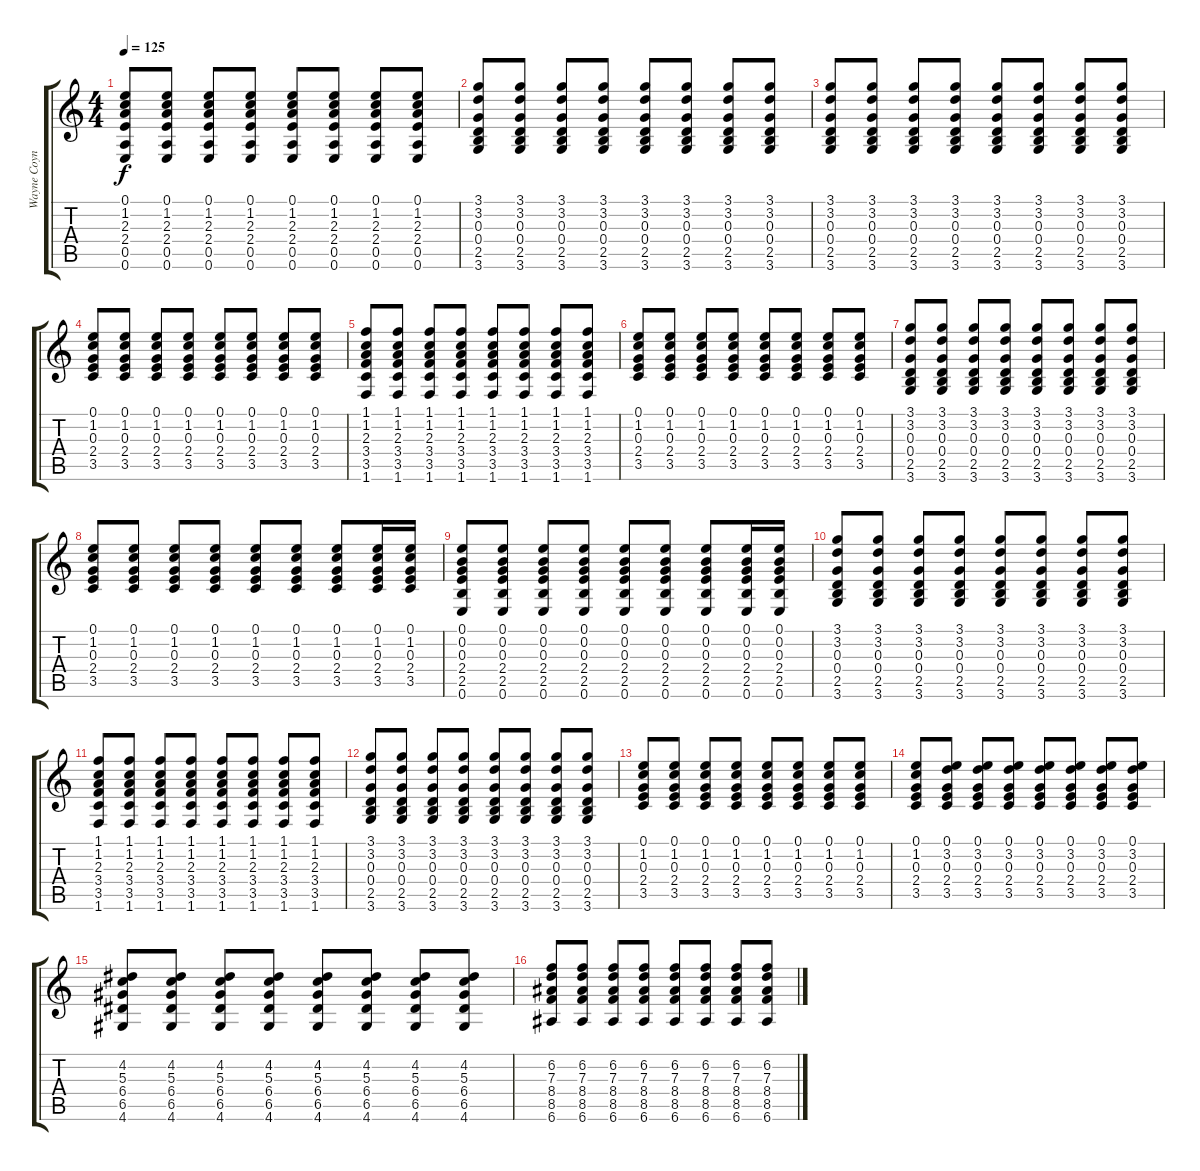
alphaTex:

\track ("Wayne Coyne (Guitar Right)" "Wayne Coyn") {instrument acousticguitarsteel}
\staff {score tabs}
\tuning (E4 B3 G3 D3 A2 E2) {hide}
\ts (4 4)
\tempo 125
\clef g2
\ks c
(0.1 1.2 2.3 2.4 0.5 0.6).8{dy f} (0.1 1.2 2.3 2.4 0.5 0.6).8 (0.1 1.2 2.3 2.4 0.5 0.6).8 (0.1 1.2 2.3 2.4 0.5 0.6).8 (0.1 1.2 2.3 2.4 0.5 0.6).8 (0.1 1.2 2.3 2.4 0.5 0.6).8 (0.1 1.2 2.3 2.4 0.5 0.6).8 (0.1 1.2 2.3 2.4 0.5 0.6).8 |
(3.1 3.2 0.3 0.4 2.5 3.6).8 (3.1 3.2 0.3 0.4 2.5 3.6).8 (3.1 3.2 0.3 0.4 2.5 3.6).8 (3.1 3.2 0.3 0.4 2.5 3.6).8 (3.1 3.2 0.3 0.4 2.5 3.6).8 (3.1 3.2 0.3 0.4 2.5 3.6).8 (3.1 3.2 0.3 0.4 2.5 3.6).8 (3.1 3.2 0.3 0.4 2.5 3.6).8 |
(3.1 3.2 0.3 0.4 2.5 3.6).8 (3.1 3.2 0.3 0.4 2.5 3.6).8 (3.1 3.2 0.3 0.4 2.5 3.6).8 (3.1 3.2 0.3 0.4 2.5 3.6).8 (3.1 3.2 0.3 0.4 2.5 3.6).8 (3.1 3.2 0.3 0.4 2.5 3.6).8 (3.1 3.2 0.3 0.4 2.5 3.6).8 (3.1 3.2 0.3 0.4 2.5 3.6).8 |
(0.1 1.2 0.3 2.4 3.5).8 (0.1 1.2 0.3 2.4 3.5).8 (0.1 1.2 0.3 2.4 3.5).8 (0.1 1.2 0.3 2.4 3.5).8 (0.1 1.2 0.3 2.4 3.5).8 (0.1 1.2 0.3 2.4 3.5).8 (0.1 1.2 0.3 2.4 3.5).8 (0.1 1.2 0.3 2.4 3.5).8 |
(1.1 1.2 2.3 3.4 3.5 1.6).8 (1.1 1.2 2.3 3.4 3.5 1.6).8 (1.1 1.2 2.3 3.4 3.5 1.6).8 (1.1 1.2 2.3 3.4 3.5 1.6).8 (1.1 1.2 2.3 3.4 3.5 1.6).8 (1.1 1.2 2.3 3.4 3.5 1.6).8 (1.1 1.2 2.3 3.4 3.5 1.6).8 (1.1 1.2 2.3 3.4 3.5 1.6).8 |
(0.1 1.2 0.3 2.4 3.5).8 (0.1 1.2 0.3 2.4 3.5).8 (0.1 1.2 0.3 2.4 3.5).8 (0.1 1.2 0.3 2.4 3.5).8 (0.1 1.2 0.3 2.4 3.5).8 (0.1 1.2 0.3 2.4 3.5).8 (0.1 1.2 0.3 2.4 3.5).8 (0.1 1.2 0.3 2.4 3.5).8 |
(3.1 3.2 0.3 0.4 2.5 3.6).8 (3.1 3.2 0.3 0.4 2.5 3.6).8 (3.1 3.2 0.3 0.4 2.5 3.6).8 (3.1 3.2 0.3 0.4 2.5 3.6).8 (3.1 3.2 0.3 0.4 2.5 3.6).8 (3.1 3.2 0.3 0.4 2.5 3.6).8 (3.1 3.2 0.3 0.4 2.5 3.6).8 (3.1 3.2 0.3 0.4 2.5 3.6).8 |
(0.1 1.2 0.3 2.4 3.5).8 (0.1 1.2 0.3 2.4 3.5).8 (0.1 1.2 0.3 2.4 3.5).8 (0.1 1.2 0.3 2.4 3.5).8 (0.1 1.2 0.3 2.4 3.5).8 (0.1 1.2 0.3 2.4 3.5).8 (0.1 1.2 0.3 2.4 3.5).8 (0.1 1.2 0.3 2.4 3.5).16 (0.1 1.2 0.3 2.4 3.5).16 |
(0.1 0.2 0.3 2.4 2.5 0.6).8 (0.1 0.2 0.3 2.4 2.5 0.6).8 (0.1 0.2 0.3 2.4 2.5 0.6).8 (0.1 0.2 0.3 2.4 2.5 0.6).8 (0.1 0.2 0.3 2.4 2.5 0.6).8 (0.1 0.2 0.3 2.4 2.5 0.6).8 (0.1 0.2 0.3 2.4 2.5 0.6).8 (0.1 0.2 0.3 2.4 2.5 0.6).16 (0.1 0.2 0.3 2.4 2.5 0.6).16 |
(3.1 3.2 0.3 0.4 2.5 3.6).8 (3.1 3.2 0.3 0.4 2.5 3.6).8 (3.1 3.2 0.3 0.4 2.5 3.6).8 (3.1 3.2 0.3 0.4 2.5 3.6).8 (3.1 3.2 0.3 0.4 2.5 3.6).8 (3.1 3.2 0.3 0.4 2.5 3.6).8 (3.1 3.2 0.3 0.4 2.5 3.6).8 (3.1 3.2 0.3 0.4 2.5 3.6).8 |
(1.1 1.2 2.3 3.4 3.5 1.6).8 (1.1 1.2 2.3 3.4 3.5 1.6).8 (1.1 1.2 2.3 3.4 3.5 1.6).8 (1.1 1.2 2.3 3.4 3.5 1.6).8 (1.1 1.2 2.3 3.4 3.5 1.6).8 (1.1 1.2 2.3 3.4 3.5 1.6).8 (1.1 1.2 2.3 3.4 3.5 1.6).8 (1.1 1.2 2.3 3.4 3.5 1.6).8 |
(3.1 3.2 0.3 0.4 2.5 3.6).8 (3.1 3.2 0.3 0.4 2.5 3.6).8 (3.1 3.2 0.3 0.4 2.5 3.6).8 (3.1 3.2 0.3 0.4 2.5 3.6).8 (3.1 3.2 0.3 0.4 2.5 3.6).8 (3.1 3.2 0.3 0.4 2.5 3.6).8 (3.1 3.2 0.3 0.4 2.5 3.6).8 (3.1 3.2 0.3 0.4 2.5 3.6).8 |
(0.1 1.2 0.3 2.4 3.5).8 (0.1 1.2 0.3 2.4 3.5).8 (0.1 1.2 0.3 2.4 3.5).8 (0.1 1.2 0.3 2.4 3.5).8 (0.1 1.2 0.3 2.4 3.5).8 (0.1 1.2 0.3 2.4 3.5).8 (0.1 1.2 0.3 2.4 3.5).8 (0.1 1.2 0.3 2.4 3.5).8 |
(0.1 1.2 0.3 2.4 3.5).8 (0.1 3.2 0.3 2.4 3.5).8 (0.1 3.2 0.3 2.4 3.5).8 (0.1 3.2 0.3 2.4 3.5).8 (0.1 3.2 0.3 2.4 3.5).8 (0.1 3.2 0.3 2.4 3.5).8 (0.1 3.2 0.3 2.4 3.5).8 (0.1 3.2 0.3 2.4 3.5).8 |
(4.2 5.3 6.4 6.5 4.6).8 (4.2 5.3 6.4 6.5 4.6).8 (4.2 5.3 6.4 6.5 4.6).8 (4.2 5.3 6.4 6.5 4.6).8 (4.2 5.3 6.4 6.5 4.6).8 (4.2 5.3 6.4 6.5 4.6).8 (4.2 5.3 6.4 6.5 4.6).8 (4.2 5.3 6.4 6.5 4.6).8 |
(6.2 7.3 8.4 8.5 6.6).8 (6.2 7.3 8.4 8.5 6.6).8 (6.2 7.3 8.4 8.5 6.6).8 (6.2 7.3 8.4 8.5 6.6).8 (6.2 7.3 8.4 8.5 6.6).8 (6.2 7.3 8.4 8.5 6.6).8 (6.2 7.3 8.4 8.5 6.6).8 (6.2 7.3 8.4 8.5 6.6).8
